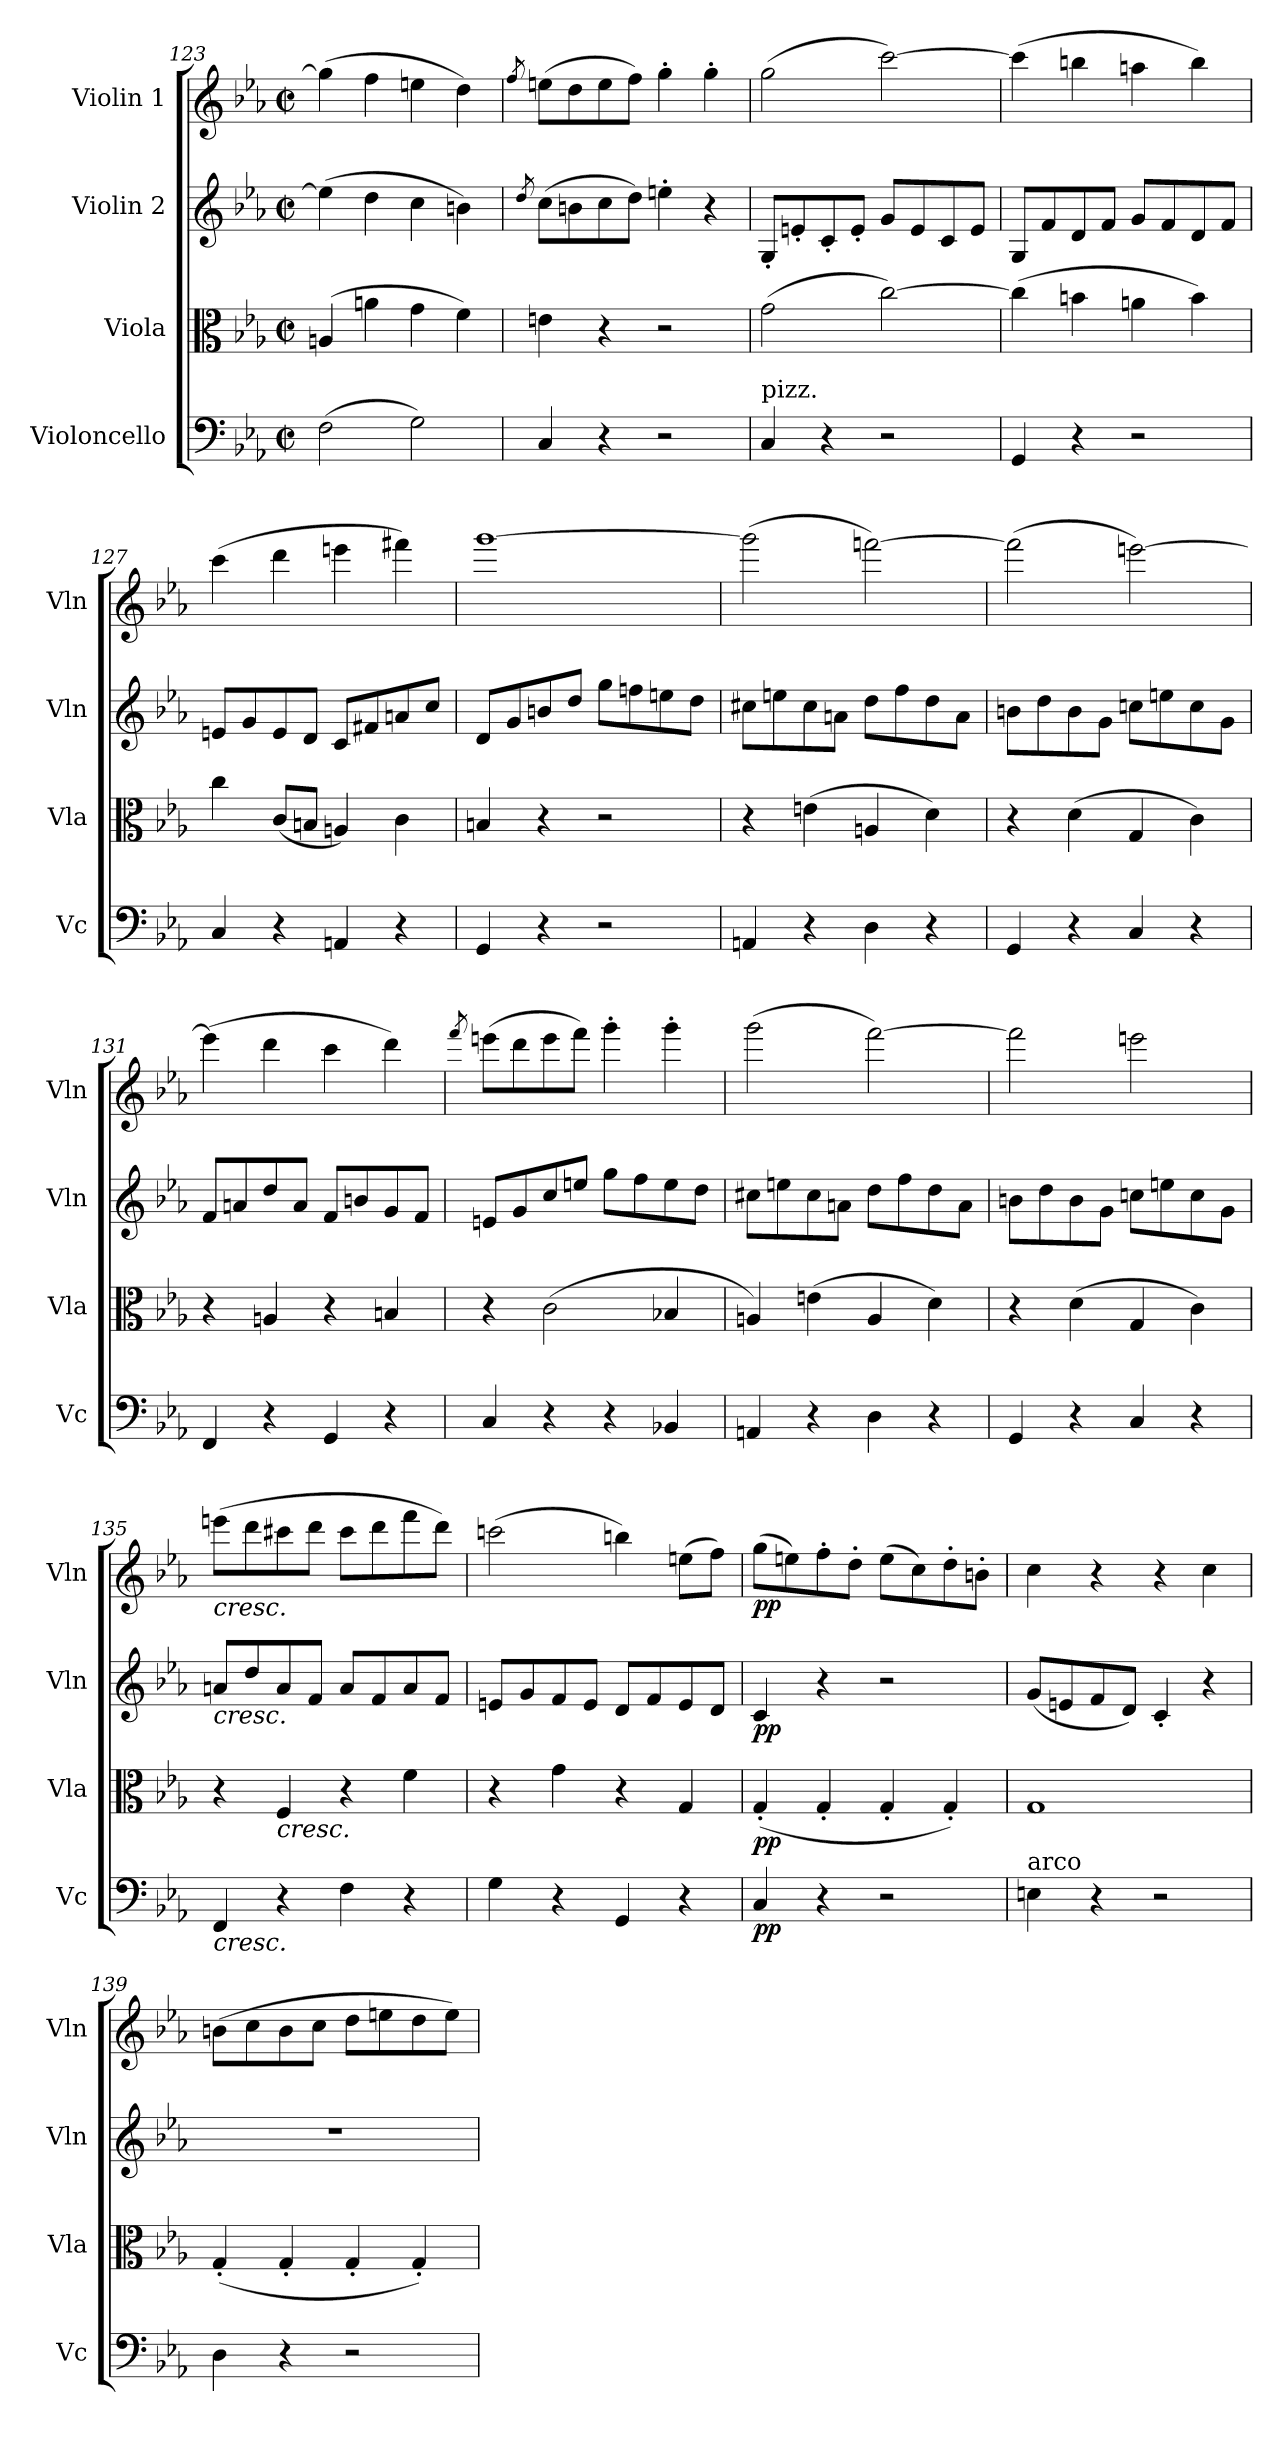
**kern	**dynam	**kern	**dynam	**kern	**dynam	**kern	**dynam
*part4	*part4	*part3	*part3	*part2	*part2	*part1	*part1
*staff4	*staff4	*staff3	*staff3	*staff2	*staff2	*staff1	*staff1
*I"Violoncello	*	*I"Viola	*	*I"Violin 2	*	*I"Violin 1	*
*I'Vc	*	*I'Vla	*	*I'Vln	*	*I'Vln	*
*clefF4	*	*clefC3	*	*clefG2	*	*clefG2	*
*k[b-e-a-]	*	*k[b-e-a-]	*	*k[b-e-a-]	*	*k[b-e-a-]	*
*M2/2	*	*M2/2	*	*M2/2	*	*M2/2	*
*met(c|)	*	*met(c|)	*	*met(c|)	*	*met(c|)	*
=123	=123	=123	=123	=123	=123	=123	=123
(2F\	.	(4An/	.	(4ee\]	.	(4gg\]	.
.	.	4an\	.	4dd\	.	4ff\	.
2G\)	.	4g\	.	4cc\	.	4een\	.
.	.	4f\)	.	4bn\)	.	4dd\)	.
=124	=124	=124	=124	=124	=124	=124	=124
.	.	.	.	8qdd/	.	8qff/	.
4C/	.	4en\	.	(8cc\L	.	(8een\L	.
.	.	.	.	8bn\	.	8dd\	.
4r	.	4r	.	8cc\	.	8ee\	.
.	.	.	.	8dd\J)	.	8ff\J)	.
2r	.	2r	.	4een'\	.	4gg'\	.
.	.	.	.	4r	.	4gg'\	.
=125	=125	=125	=125	=125	=125	=125	=125
!LO:TX:a:t=pizz.	!	!	!	!	!	!	!
4C/	.	(2g\	.	8G'/L	.	(2gg\	.
.	.	.	.	8en'/	.	.	.
4r	.	.	.	8c'/	.	.	.
.	.	.	.	8e'/J	.	.	.
2r	.	[2cc\)	.	8g/L	.	[2ccc\)	.
.	.	.	.	8e/	.	.	.
.	.	.	.	8c/	.	.	.
.	.	.	.	8e/J	.	.	.
=126	=126	=126	=126	=126	=126	=126	=126
4GG/	.	(4cc\]	.	8G/L	.	(4ccc\]	.
.	.	.	.	8f/	.	.	.
4r	.	4bn\	.	8d/	.	4bbn\	.
.	.	.	.	8f/J	.	.	.
2r	.	4an\	.	8g/L	.	4aan\	.
.	.	.	.	8f/	.	.	.
.	.	4b\)	.	8d/	.	4bb\)	.
.	.	.	.	8f/J	.	.	.
!!LO:LB:g=z
=127	=127	=127	=127	=127	=127	=127	=127
4C/	.	4cc\	.	8en/L	.	(4ccc\	.
.	.	.	.	8g/	.	.	.
4r	.	(8c/L	.	8e/	.	4ddd\	.
.	.	8Bn/J	.	8d/J	.	.	.
4AAn/	.	4An/)	.	8c/L	.	4eeen\	.
.	.	.	.	8f#X/	.	.	.
4r	.	4c\	.	8an/	.	4fff#X\)	.
.	.	.	.	8cc/J	.	.	.
=128	=128	=128	=128	=128	=128	=128	=128
4GG/	.	4Bn/	.	8d/L	.	[1ggg	.
.	.	.	.	8g/	.	.	.
4r	.	4r	.	8bn/	.	.	.
.	.	.	.	8dd/J	.	.	.
2r	.	2r	.	8gg\L	.	.	.
.	.	.	.	8ffn\	.	.	.
.	.	.	.	8een\	.	.	.
.	.	.	.	8dd\J	.	.	.
!!LO:PB:g=z
=129	=129	=129	=129	=129	=129	=129	=129
4AAn/	.	4r	.	8cc#X\L	.	(2ggg\]	.
.	.	.	.	8een\	.	.	.
4r	.	(4en\	.	8cc#\	.	.	.
.	.	.	.	8an\J	.	.	.
4D\	.	4An/	.	8dd\L	.	[2fffn\)	.
.	.	.	.	8ff\	.	.	.
4r	.	4d\)	.	8dd\	.	.	.
.	.	.	.	8a\J	.	.	.
=130	=130	=130	=130	=130	=130	=130	=130
4GG/	.	4r	.	8bn\L	.	(2fff\]	.
.	.	.	.	8dd\	.	.	.
4r	.	(4d\	.	8b\	.	.	.
.	.	.	.	8g\J	.	.	.
4C/	.	4G/	.	8ccn\L	.	[2eeen\)	.
.	.	.	.	8een\	.	.	.
4r	.	4c\)	.	8cc\	.	.	.
.	.	.	.	8g\J	.	.	.
=131	=131	=131	=131	=131	=131	=131	=131
4FF/	.	4r	.	8f/L	.	(4eee\]	.
.	.	.	.	8an/	.	.	.
4r	.	4An/	.	8dd/	.	4ddd\	.
.	.	.	.	8a/J	.	.	.
4GG/	.	4r	.	8f/L	.	4ccc\	.
.	.	.	.	8bn/	.	.	.
4r	.	4Bn/	.	8g/	.	4ddd\)	.
.	.	.	.	8f/J	.	.	.
=132	=132	=132	=132	=132	=132	=132	=132
.	.	.	.	.	.	8qfff/	.
4C/	.	4r	.	8en/L	.	(8eeen\L	.
.	.	.	.	8g/	.	8ddd\	.
4r	.	(2c\	.	8cc/	.	8eee\	.
.	.	.	.	8een/J	.	8fff\J)	.
4r	.	.	.	8gg\L	.	4ggg'\	.
.	.	.	.	8ff\	.	.	.
4BB-X/	.	4B-X/	.	8ee\	.	4ggg'\	.
.	.	.	.	8dd\J	.	.	.
=133	=133	=133	=133	=133	=133	=133	=133
4AAn/	.	4An/)	.	8cc#X\L	.	(2ggg\	.
.	.	.	.	8een\	.	.	.
4r	.	(4en\	.	8cc#\	.	.	.
.	.	.	.	8an\J	.	.	.
4D\	.	4A/	.	8dd\L	.	[2fff\)	.
.	.	.	.	8ff\	.	.	.
4r	.	4d\)	.	8dd\	.	.	.
.	.	.	.	8a\J	.	.	.
!!LO:LB:g=z
=134	=134	=134	=134	=134	=134	=134	=134
4GG/	.	4r	.	8bn\L	.	2fff\]	.
.	.	.	.	8dd\	.	.	.
4r	.	(4d\	.	8b\	.	.	.
.	.	.	.	8g\J	.	.	.
4C/	.	4G/	.	8ccn\L	.	2eeen\	.
.	.	.	.	8een\	.	.	.
4r	.	4c\)	.	8cc\	.	.	.
.	.	.	.	8g\J	.	.	.
=135	=135	=135	=135	=135	=135	=135	=135
!	!	!	!	!	!	!LO:TX:b:i:t=cresc.	!
!	!	!	!	!LO:TX:b:i:t=cresc.	!	!	!
!LO:TX:b:i:t=cresc.	!	!	!	!	!	!	!
4FF/	.	4r	.	8an/L	.	(8eeen\L	.
.	.	.	.	8dd/	.	8ddd\	.
!	!	!LO:TX:b:i:t=cresc.	!	!	!	!	!
4r	.	4F/	.	8a/	.	8ccc#X\	.
.	.	.	.	8f/J	.	8ddd\J	.
4F\	.	4r	.	8a/L	.	8ccc#\L	.
.	.	.	.	8f/	.	8ddd\	.
4r	.	4f\	.	8a/	.	8fff\	.
.	.	.	.	8f/J	.	8ddd\J)	.
=136	=136	=136	=136	=136	=136	=136	=136
4G\	.	4r	.	8en/L	.	(2cccn\	.
.	.	.	.	8g/	.	.	.
4r	.	4g\	.	8f/	.	.	.
.	.	.	.	8e/J	.	.	.
4GG/	.	4r	.	8d/L	.	4bbn\)	.
.	.	.	.	8f/	.	.	.
4r	.	4G/	.	8e/	.	(8een\L	.
.	.	.	.	8d/J	.	8ff\J)	.
!!LO:LB:g=z
=137	=137	=137	=137	=137	=137	=137	=137
!	!LO:DY:b	!	!LO:DY:b	!	!LO:DY:b	!	!LO:DY:b
4C/	pp	(4G'/	pp	4c/	pp	(8gg\L	pp
.	.	.	.	.	.	8een\)	.
4r	.	4G'/	.	4r	.	8ff'\	.
.	.	.	.	.	.	8dd'\J	.
2r	.	4G'/	.	2r	.	(8ee\L	.
.	.	.	.	.	.	8cc\)	.
.	.	4G'/)	.	.	.	8dd'\	.
.	.	.	.	.	.	8bn'\J	.
=138	=138	=138	=138	=138	=138	=138	=138
!LO:TX:a:t=arco	!	!	!	!	!	!	!
4En\	.	1G	.	(8g/L	.	4cc\	.
.	.	.	.	8en/	.	.	.
4r	.	.	.	8f/	.	4r	.
.	.	.	.	8d/J)	.	.	.
2r	.	.	.	4c'/	.	4r	.
.	.	.	.	4r	.	4cc\	.
=139	=139	=139	=139	=139	=139	=139	=139
4D\	.	(4G'/	.	1r	.	(8bn\L	.
.	.	.	.	.	.	8cc\	.
4r	.	4G'/	.	.	.	8b\	.
.	.	.	.	.	.	8cc\J	.
2r	.	4G'/	.	.	.	8dd\L	.
.	.	.	.	.	.	8een\	.
.	.	4G'/)	.	.	.	8dd\	.
.	.	.	.	.	.	8ee\J)	.
=	=	=	=	=	=	=	=
*-	*-	*-	*-	*-	*-	*-	*-
